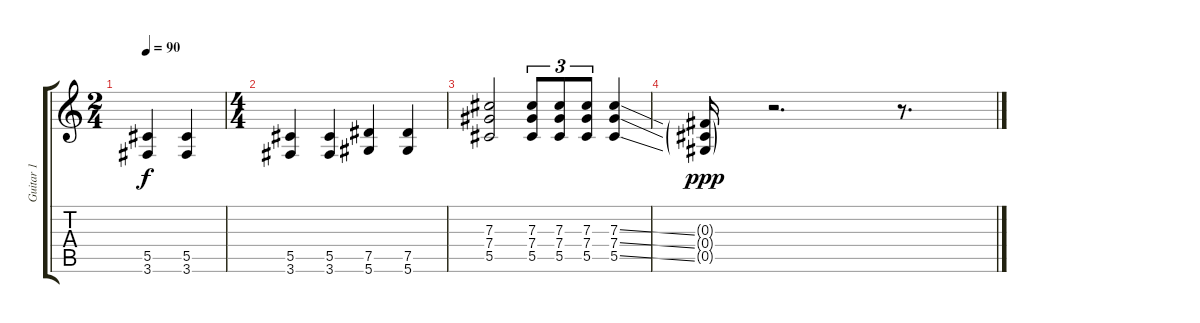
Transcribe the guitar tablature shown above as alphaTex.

\track ("Guitar 1" "Guitar 1") {instrument distortionguitar}
\staff {score tabs}
\tuning (Eb4 Bb3 Gb3 Db3 Ab2 Eb2) {hide}
\ts (2 4)
\tempo 90
\clef g2
\ks c
(5.5 3.6).4{dy f} (5.5 3.6).4 |
\ts (4 4)
(5.5 3.6).4 (5.5 3.6).4 (7.5 5.6).4 (7.5 5.6).4 |
(7.3 7.4 5.5).2 (7.3 7.4 5.5).8{tu (3 2)} (7.3 7.4 5.5).8{tu (3 2)} (7.3 7.4 5.5).8{tu (3 2)} (7.3{ss} 7.4{ss} 5.5{ss}).4 |
(0.3{g} 0.4{g} 0.5{g}).16{dy ppp} r.2{d} r.8{d}
